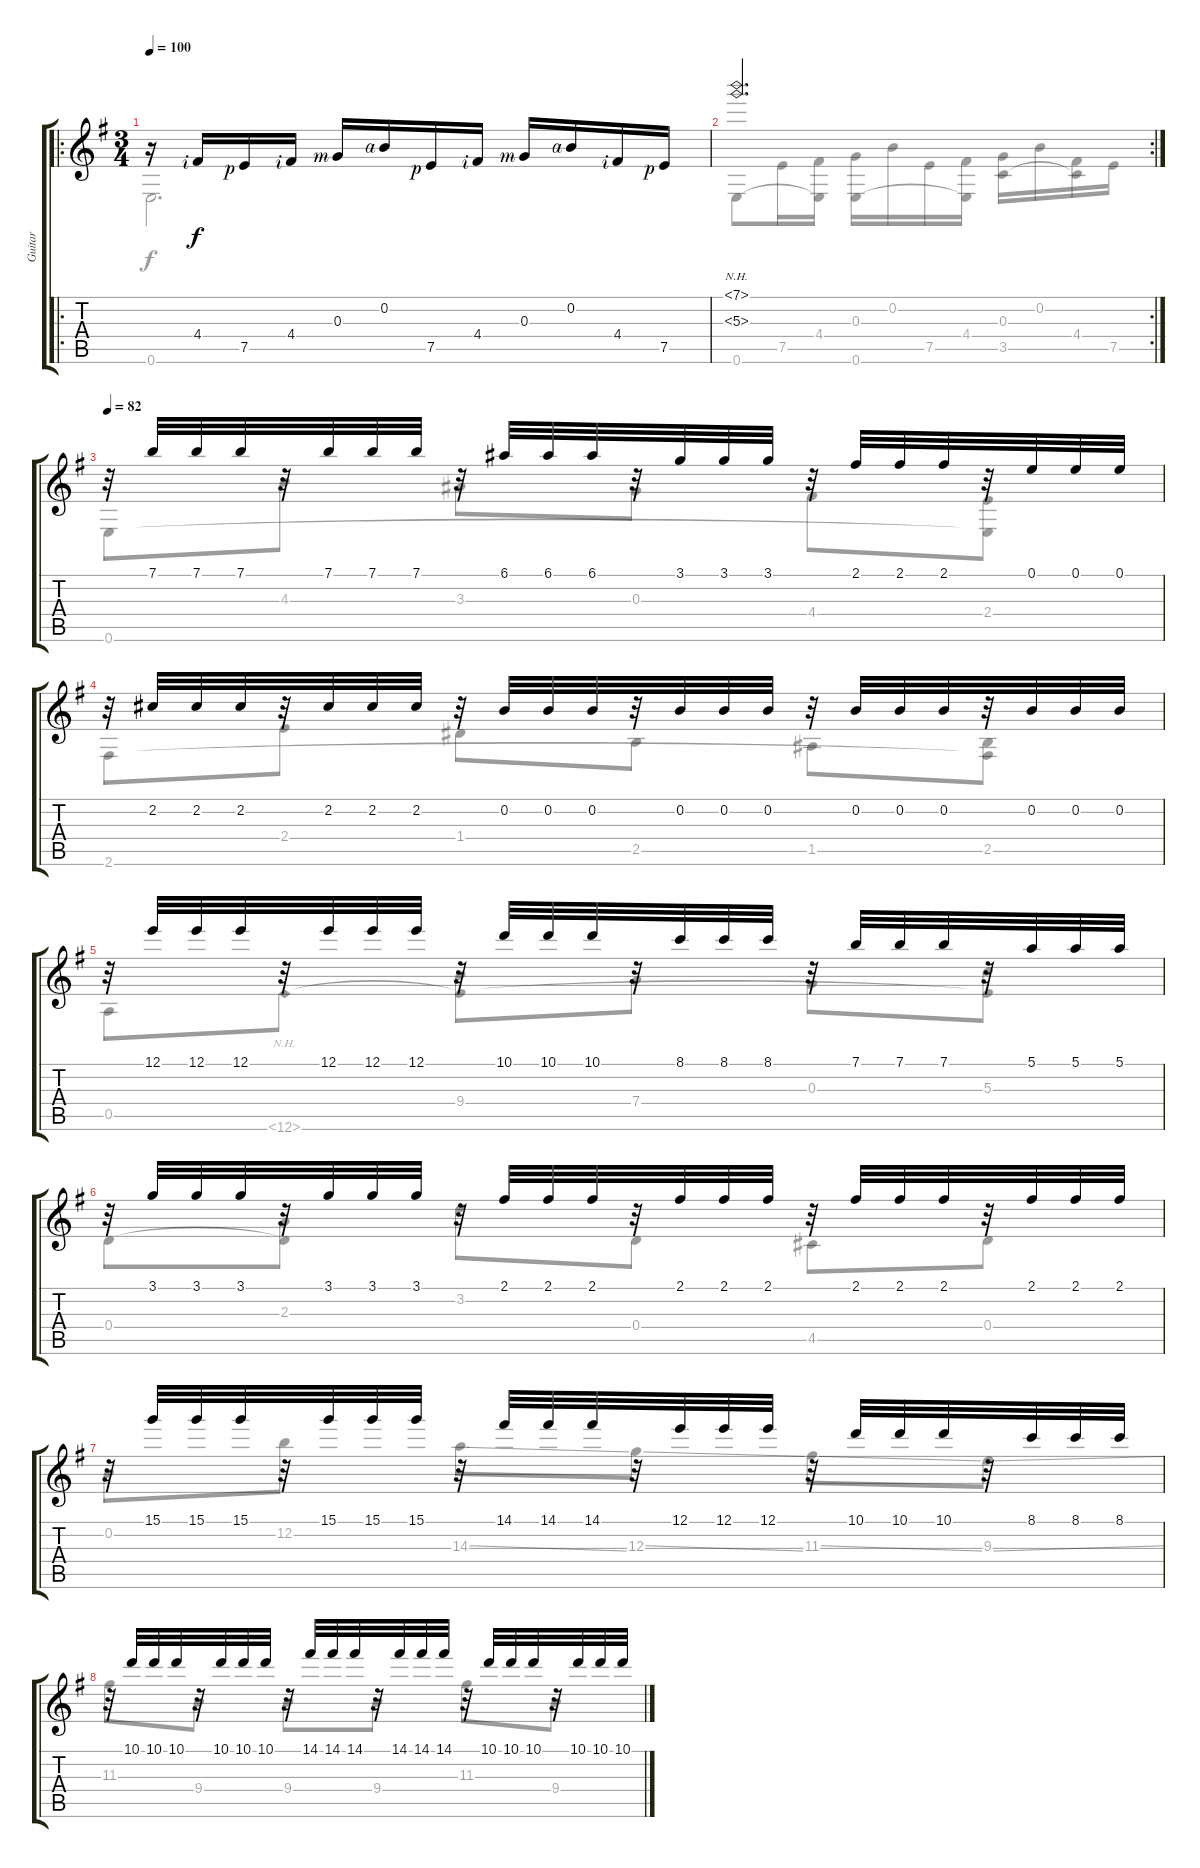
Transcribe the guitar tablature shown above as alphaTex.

\track ("Guitar" "Guitar") {instrument acousticguitarnylon}
\staff {score tabs}
\tuning (E4 B3 G3 D3 A2 E2) {hide}
\voice
\ro
\ts (3 4)
\tempo 100
\clef g2
\ks eminor
r.16{dy f instrument acousticguitarnylon} 4.4{rf 2}.16 7.5{rf 1}.16 4.4{rf 2}.16 0.3{rf 3}.16 0.2{rf 4}.16 7.5{rf 1}.16 4.4{rf 2}.16 0.3{rf 3}.16 0.2{rf 4}.16 4.4{rf 2}.16 7.5{rf 1}.16 |
\rc 2
(7.1{nh} 5.3{nh}).2{d} |
\tempo 82
r.32 7.1.32 7.1.32 7.1.32 r.32 7.1.32 7.1.32 7.1.32 r.32 6.1.32 6.1.32 6.1.32 r.32 3.1.32 3.1.32 3.1.32 r.32 2.1.32 2.1.32 2.1.32 r.32 0.1.32 0.1.32 0.1.32 |
r.32 2.2.32 2.2.32 2.2.32 r.32 2.2.32 2.2.32 2.2.32 r.32 0.2.32 0.2.32 0.2.32 r.32 0.2.32 0.2.32 0.2.32 r.32 0.2.32 0.2.32 0.2.32 r.32 0.2.32 0.2.32 0.2.32 |
r.32 12.1.32 12.1.32 12.1.32 r.32 12.1.32 12.1.32 12.1.32 r.32 10.1.32 10.1.32 10.1.32 r.32 8.1.32 8.1.32 8.1.32 r.32 7.1.32 7.1.32 7.1.32 r.32 5.1.32 5.1.32 5.1.32 |
r.32 3.1.32 3.1.32 3.1.32 r.32 3.1.32 3.1.32 3.1.32 r.32 2.1.32 2.1.32 2.1.32 r.32 2.1.32 2.1.32 2.1.32 r.32 2.1.32 2.1.32 2.1.32 r.32 2.1.32 2.1.32 2.1.32 |
r.32 15.1.32 15.1.32 15.1.32 r.32 15.1.32 15.1.32 15.1.32 r.32 14.1.32 14.1.32 14.1.32 r.32 12.1.32 12.1.32 12.1.32 r.32 10.1.32 10.1.32 10.1.32 r.32 8.1.32 8.1.32 8.1.32 |
r.32 10.1.32 10.1.32 10.1.32 r.32 10.1.32 10.1.32 10.1.32 r.32 14.1.32 14.1.32 14.1.32 r.32 14.1.32 14.1.32 14.1.32 r.32 10.1.32 10.1.32 10.1.32 r.32 10.1.32 10.1.32 10.1.32
\voice
\clef g2
\ottava regular
\simile none
\ks eminor
0.6.2{d dy f} |
0.6.8 7.5.16 (4.4 0.6{t}).16 (0.3 0.6).16 0.2.16 7.5.16 (4.4 0.6{t}).16 (0.3 3.5).16 0.2.16 (4.4 3.5{t}).16 7.5.16 |
0.6.8 4.3.8 3.3.8 0.3.8 4.4.8 (2.4 0.6{t}).8 |
2.6.8 2.4.8 1.4.8 2.5.8 1.5.8 (2.5 2.6{t}).8 |
0.5.8 12.6{nh}.8 (9.4 12.6{t}).8 7.4.8 0.3.8 (5.3 12.6{t}).8 |
0.4.8 (2.3 0.4{t}).8 3.2.8 0.4.8 4.5.8 0.4.8 |
0.2.8 12.2.8 14.3{ss}.8 12.3{ss}.8 11.3{ss}.8 9.3{ss}.8 |
11.3.8 9.4.8 9.4.8 9.4.8 11.3.8 9.4{ss}.8
